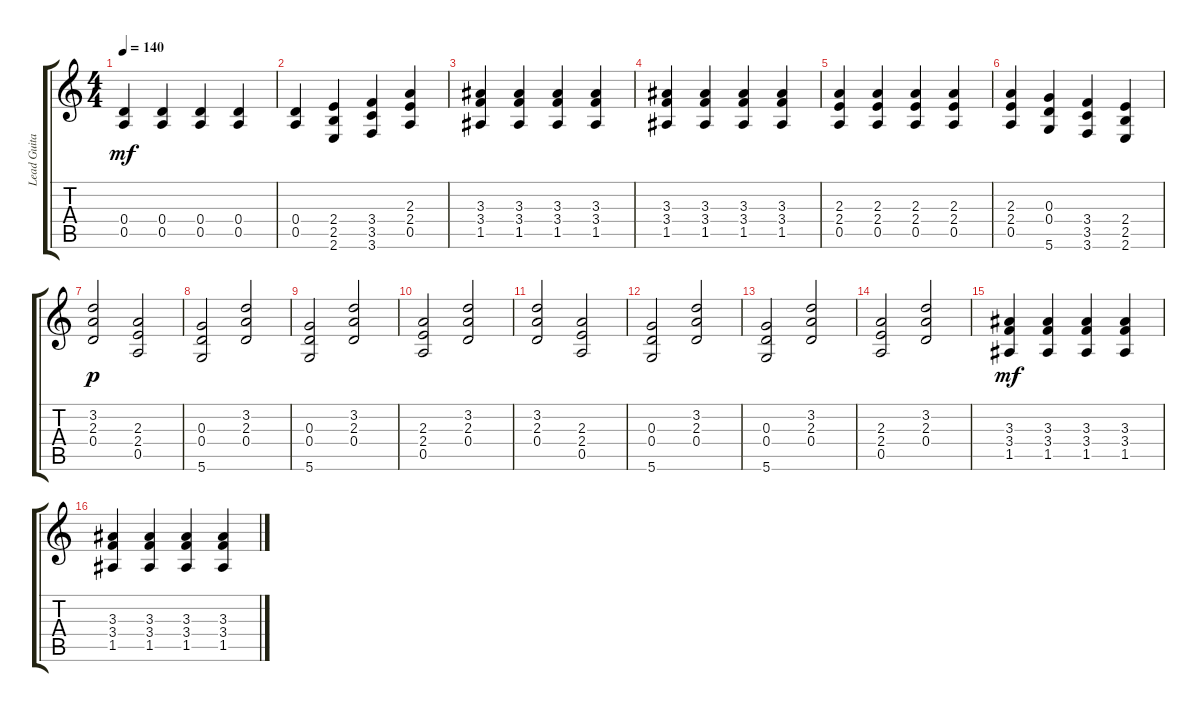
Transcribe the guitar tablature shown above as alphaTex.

\track ("Lead Guitar 2" "Lead Guita") {instrument distortionguitar}
\staff {score tabs}
\tuning (E4 B3 G3 D3 A2 D2) {hide}
\ts (4 4)
\tempo 140
\clef g2
\ks c
(0.4 0.5).4{dy mf} (0.4 0.5).4 (0.4 0.5).4 (0.4 0.5).4 |
(0.4 0.5).4 (2.4 2.5 2.6).4 (3.4 3.5 3.6).4 (2.3 2.4 0.5).4 |
(3.3 3.4 1.5).4 (3.3 3.4 1.5).4 (3.3 3.4 1.5).4 (3.3 3.4 1.5).4 |
(3.3 3.4 1.5).4 (3.3 3.4 1.5).4 (3.3 3.4 1.5).4 (3.3 3.4 1.5).4 |
(2.3 2.4 0.5).4 (2.3 2.4 0.5).4 (2.3 2.4 0.5).4 (2.3 2.4 0.5).4 |
(2.3 2.4 0.5).4 (0.3 0.4 5.6).4 (3.4 3.5 3.6).4 (2.4 2.5 2.6).4 |
(3.2 2.3 0.4).2{dy p} (2.3 2.4 0.5).2 |
(0.3 0.4 5.6).2 (3.2 2.3 0.4).2 |
(0.3 0.4 5.6).2 (3.2 2.3 0.4).2 |
(2.3 2.4 0.5).2 (3.2 2.3 0.4).2 |
(3.2 2.3 0.4).2 (2.3 2.4 0.5).2 |
(0.3 0.4 5.6).2 (3.2 2.3 0.4).2 |
(0.3 0.4 5.6).2 (3.2 2.3 0.4).2 |
(2.3 2.4 0.5).2 (3.2 2.3 0.4).2 |
(3.3 3.4 1.5).4{dy mf} (3.3 3.4 1.5).4 (3.3 3.4 1.5).4 (3.3 3.4 1.5).4 |
(3.3 3.4 1.5).4 (3.3 3.4 1.5).4 (3.3 3.4 1.5).4 (3.3 3.4 1.5).4
